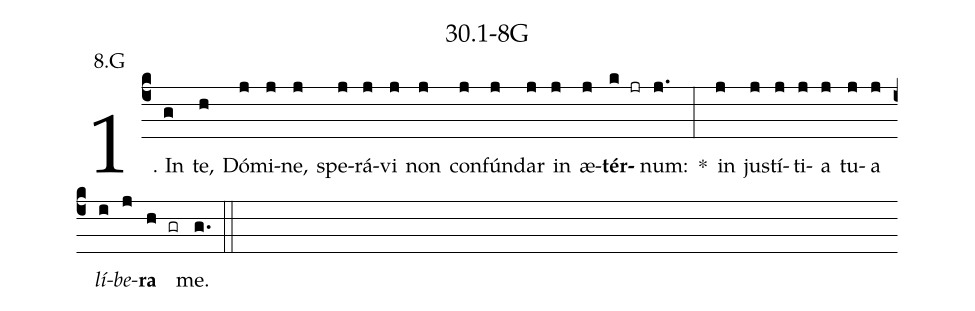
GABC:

name: 30.1-8G;
annotation: 8.G;
%%
(c4)1. In(g) te,(h) Dó(j)mi(j)ne,(j) spe(j)rá(j)vi(j) non(j) con(j)fún(j)dar(j) in(j) æ(j)<b>tér</b>(k jr)num:(j.) *(:) in(j) jus(j)tí(j)ti(j)a(j) tu(j)a(j) <i>lí</i>(i)<i>be</i>(j)<b>ra</b>(h gr) me.(g.) (::)
